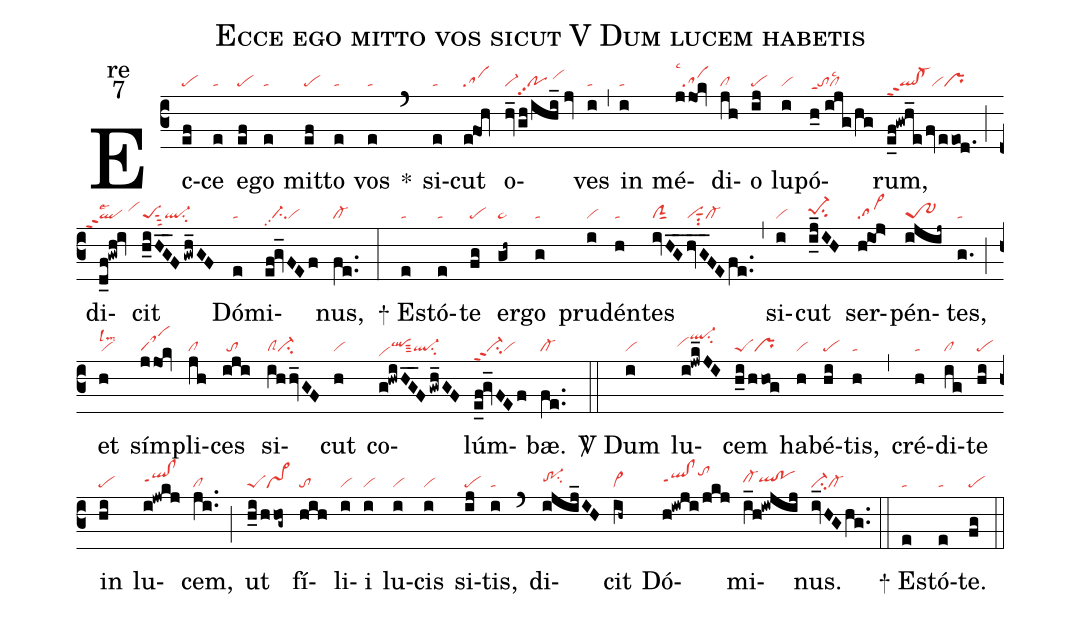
name:Ecce ego mitto vos sicut V Dum lucem habetis;
office-part:re;
mode:7;
nabc-lines:1;
%%
(c3) Ec(ef|pe)ce(e|ta) e(ef|pe)go(e|ta) mit(ef|pe)to(e|ta) vos(e|ta) <sp>*</sp>(`)
si(e|ta)cut(e@foh|sa) o(hv_/gh/ihi_//jv|vi-popp2/vihi)ves(i|ta) (,)
in(i|ta) mé(jjOk|salsc1)di(jh|cl)o(ij|pe) lu(i|vi)pó(h_0//ijg/hg|toppt1cllsc2)rum,(e_f!gwh_efveeod.|ql!cl-ppt2vipr) (;)
di(d_f!gwh!iv|````qlppt2lse2/vihi)cit(h_iHG__F/gwh_GF|peSsut3ql-su2) Dó(e|ta)mi(ef@gv_FEf|//ci-pp2vi)nus,(fe..|cl-) (:)

<sp>+</sp> Es(e|ta)tó(e|ta)te(fg|pe) er(gh~|pe~)go(g|ta)
pru(i|vi)dén(h|ta)tes(ivHG__|clSsut1|hvG__FEfe..|visut1su2cl-) (,)
si(i|vi)cut(i_j_IH|pe-1hhsu2) ser(h!io1!j>|sa>)pén(ijij~|tr-~1)tes,(g.|ta) (;)
et(h|vilslm2) sím(jjok|saM)pli(jh|cl)ces(iji|/to) si(ihhv_GF|clSci-)cut(h|vi)
co(g!hwiHG__F/gwh_GF|vihdqlhhsut3ql-su2)lúm(e_f!gv_FEf|ci-ppt2vi)bæ.(fe..|cl-) (::)

<sp>V/</sp> Dum(i|vi) lu(i!jwk_JI|`vihhql-hksu2)cem(h_i/hho!g|peSpr) ha(h|vi)bé(hi|pe)tis,(h|ta) (,)
cré(h|ta)di(ig|cl)te(hi|pe) in(hi|pe) lu(i!jwkj|qlhh!clhhppt1)cem,(ji..|cl) (;)
ut(h_i/hhog~|peSvs>) fí(hih|to)li(i|vi)i(i|vi) lu(i|vi)cis(i|vi) si(ij|pe)tis,(i|ta) (`)
di(ijij_IH|tr-1hhsu2)cit(ih~|vi>)
Dó(h!iwji/jkj|qlhh!clhhppt1tohk)mi(i_h!iwjij|cl-hhqlhh!pohh)nus.(iv_HGhg..|ci-cl-) (::)

<sp>+</sp> Es(e|ta)tó(e|ta)te.(fg|pe) (::)
